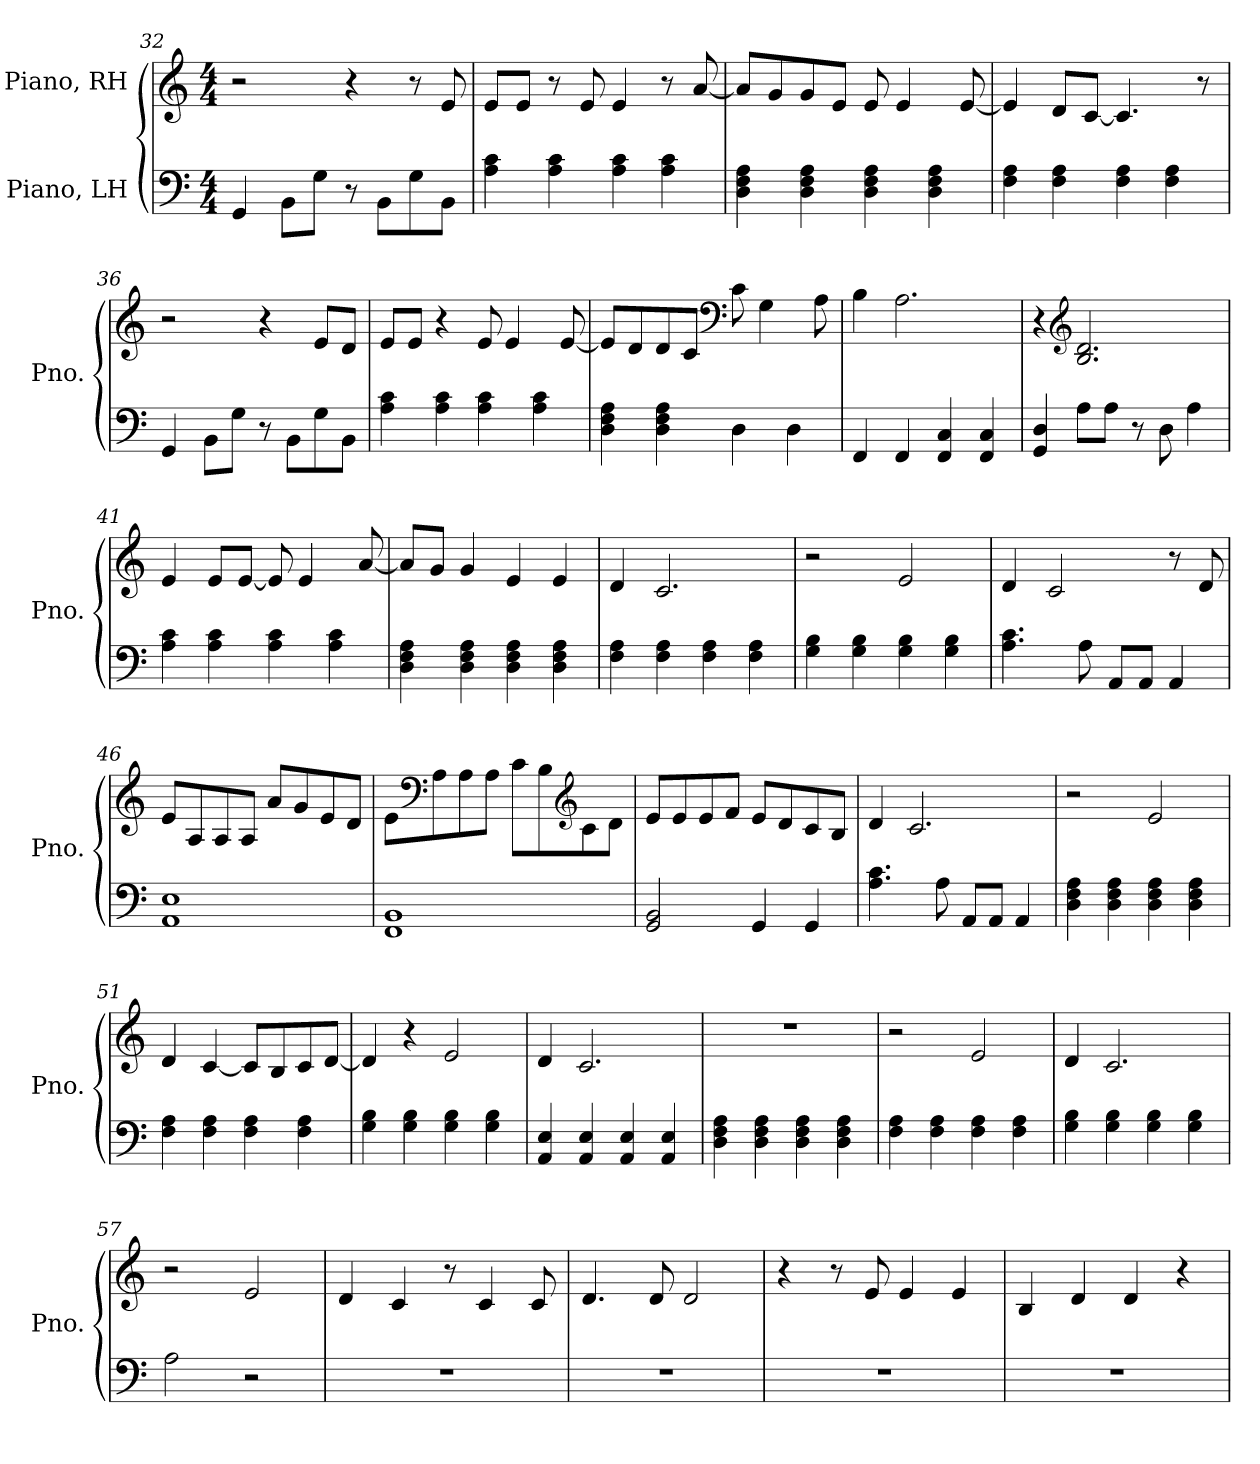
**kern	**kern
*part2	*part1
*staff2	*staff1
*I"Piano, LH	*I"Piano, RH
*I'Pno.	*I'Pno.
*clefF4	*clefG2
*k[]	*k[]
*M4/4	*M4/4
=32	=32
4GG/	2r
8BB\L	.
8G\J	.
8r	4r
8BB\L	.
8G\	8r
8BB\J	8e/
=33	=33
4A\ 4c\	8e/L
.	8e/J
4A\ 4c\	8r
.	8e/
4A\ 4c\	4e/
4A\ 4c\	8r
.	[8a/
=34	=34
4D\ 4F\ 4A\	8a/L]
.	8g/
4D\ 4F\ 4A\	8g/
.	8e/J
4D\ 4F\ 4A\	8e/
.	4e/
4D\ 4F\ 4A\	.
.	[8e/
=35	=35
4F\ 4A\	4e/]
4F\ 4A\	8d/L
.	[8c/J
4F\ 4A\	4.c/]
4F\ 4A\	.
.	8r
!!LO:LB:g=z
=36	=36
4GG/	2r
8BB\L	.
8G\J	.
8r	4r
8BB\L	.
8G\	8e/L
8BB\J	8d/J
=37	=37
4A\ 4c\	8e/L
.	8e/J
4A\ 4c\	4r
4A\ 4c\	8e/
.	4e/
4A\ 4c\	.
.	[8e/
=38	=38
4D\ 4F\ 4A\	8e/L]
.	8d/
4D\ 4F\ 4A\	8d/
.	8c/J
*	*clefF4
4D\	8c\
.	4G\
4D\	.
.	8A\
=39	=39
4FF/	4B\
4FF/	2.A\
4FF/ 4C/	.
4FF/ 4C/	.
=40	=40
4GG/ 4D/	4r
*	*clefG2
8A\L	2.B/ 2.d/
8A\J	.
8r	.
8D\	.
4A\	.
!!LO:LB:g=z
=41	=41
4A\ 4c\	4e/
4A\ 4c\	8e/L
.	[8e/J
4A\ 4c\	8e/]
.	4e/
4A\ 4c\	.
.	[8a/
=42	=42
4D\ 4F\ 4A\	8a/L]
.	8g/J
4D\ 4F\ 4A\	4g/
4D\ 4F\ 4A\	4e/
4D\ 4F\ 4A\	4e/
=43	=43
4F\ 4A\	4d/
4F\ 4A\	2.c/
4F\ 4A\	.
4F\ 4A\	.
=44	=44
4G\ 4B\	2r
4G\ 4B\	.
4G\ 4B\	2e/
4G\ 4B\	.
=45	=45
4.A\ 4.c\	4d/
.	2c/
8A\	.
8AA/L	.
8AA/J	.
4AA/	8r
.	8d/
=46	=46
1AA 1E	8e/L
.	8A/
.	8A/
.	8A/J
.	8a/L
.	8g/
.	8e/
.	8d/J
!!LO:LB:g=z
=47	=47
1FF 1BB	8e\L
*	*clefF4
.	8A\
.	8A\
.	8A\J
.	8c\L
.	8B\
*	*clefG2
.	8c\
.	8d\J
=48	=48
2GG/ 2BB/	8e/L
.	8e/
.	8e/
.	8f/J
4GG/	8e/L
.	8d/
4GG/	8c/
.	8B/J
=49	=49
4.A\ 4.c\	4d/
.	2.c/
8A\	.
8AA/L	.
8AA/J	.
4AA/	.
=50	=50
4D\ 4F\ 4A\	2r
4D\ 4F\ 4A\	.
4D\ 4F\ 4A\	2e/
4D\ 4F\ 4A\	.
=51	=51
4F\ 4A\	4d/
4F\ 4A\	[4c/
4F\ 4A\	8c/L]
.	8B/
4F\ 4A\	8c/
.	[8d/J
!!LO:LB:g=z
=52	=52
4G\ 4B\	4d/]
4G\ 4B\	4r
4G\ 4B\	2e/
4G\ 4B\	.
=53	=53
4AA/ 4E/	4d/
4AA/ 4E/	2.c/
4AA/ 4E/	.
4AA/ 4E/	.
=54	=54
4D\ 4F\ 4A\	1r
4D\ 4F\ 4A\	.
4D\ 4F\ 4A\	.
4D\ 4F\ 4A\	.
=55	=55
4F\ 4A\	2r
4F\ 4A\	.
4F\ 4A\	2e/
4F\ 4A\	.
=56	=56
4G\ 4B\	4d/
4G\ 4B\	2.c/
4G\ 4B\	.
4G\ 4B\	.
=57	=57
2A\	2r
2r	2e/
=58	=58
1r	4d/
.	4c/
.	8r
.	4c/
.	8c/
=59	=59
1r	4.d/
.	8d/
.	2d/
!!LO:LB:g=z
=60	=60
1r	4r
.	8r
.	8e/
.	4e/
.	4e/
=61	=61
1r	4B/
.	4d/
.	4d/
.	4r
=	=
*-	*-
